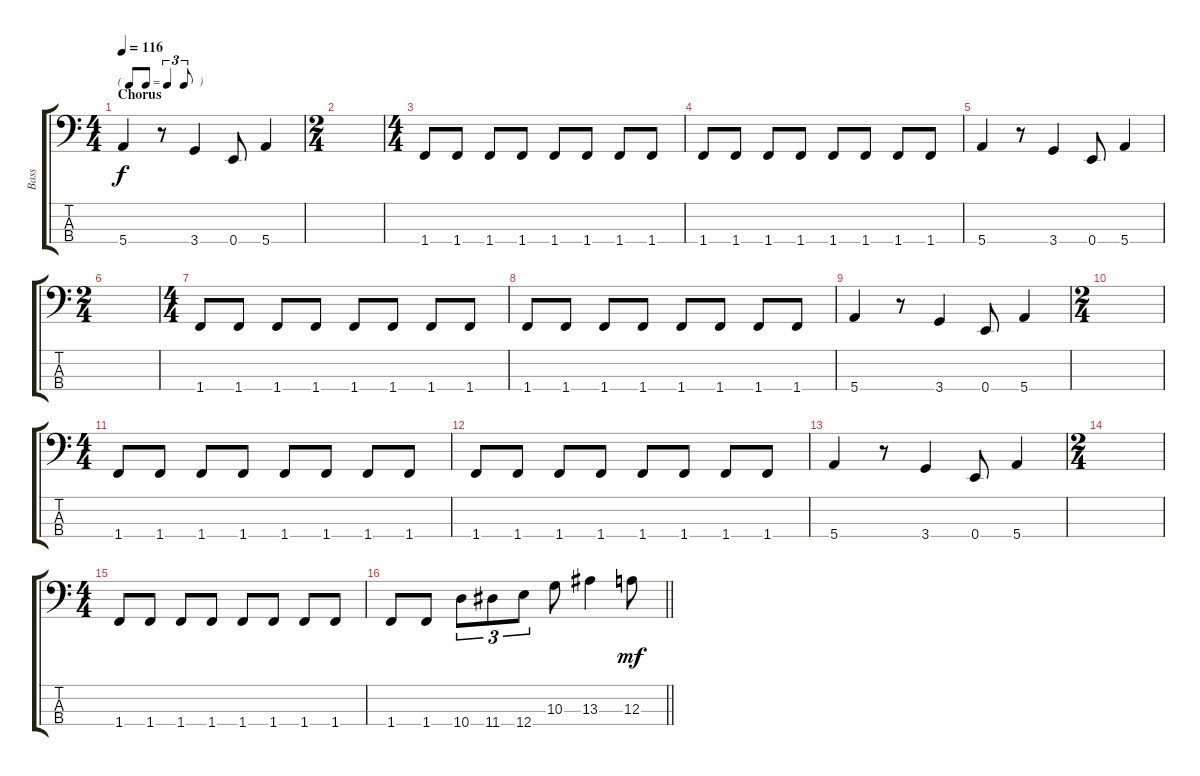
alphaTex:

\track ("Bass" "Bass") {instrument electricbassfinger}
\staff {score tabs}
\tuning (G2 D2 A1 E1) {hide}
\ts (4 4)
\tf triplet8th
\section ("" "Chorus")
\tempo 116
\clef f4
\ks c
5.4.4{dy f} r.8 3.4.4 0.4.8 5.4.4 |
\ts (2 4)
|
\ts (4 4)
1.4.8 1.4.8 1.4.8 1.4.8 1.4.8 1.4.8 1.4.8 1.4.8 |
1.4.8 1.4.8 1.4.8 1.4.8 1.4.8 1.4.8 1.4.8 1.4.8 |
5.4.4 r.8 3.4.4 0.4.8 5.4.4 |
\ts (2 4)
|
\ts (4 4)
1.4.8 1.4.8 1.4.8 1.4.8 1.4.8 1.4.8 1.4.8 1.4.8 |
1.4.8 1.4.8 1.4.8 1.4.8 1.4.8 1.4.8 1.4.8 1.4.8 |
5.4.4 r.8 3.4.4 0.4.8 5.4.4 |
\ts (2 4)
|
\ts (4 4)
1.4.8 1.4.8 1.4.8 1.4.8 1.4.8 1.4.8 1.4.8 1.4.8 |
1.4.8 1.4.8 1.4.8 1.4.8 1.4.8 1.4.8 1.4.8 1.4.8 |
5.4.4 r.8 3.4.4 0.4.8 5.4.4 |
\ts (2 4)
|
\ts (4 4)
1.4.8 1.4.8 1.4.8 1.4.8 1.4.8 1.4.8 1.4.8 1.4.8 |
\barLineRight lightlight
1.4.8 1.4.8 10.4.8{tu (3 2)} 11.4.8{tu (3 2)} 12.4.8{tu (3 2)} 10.3.8 13.3.4 12.3.8{dy mf}
